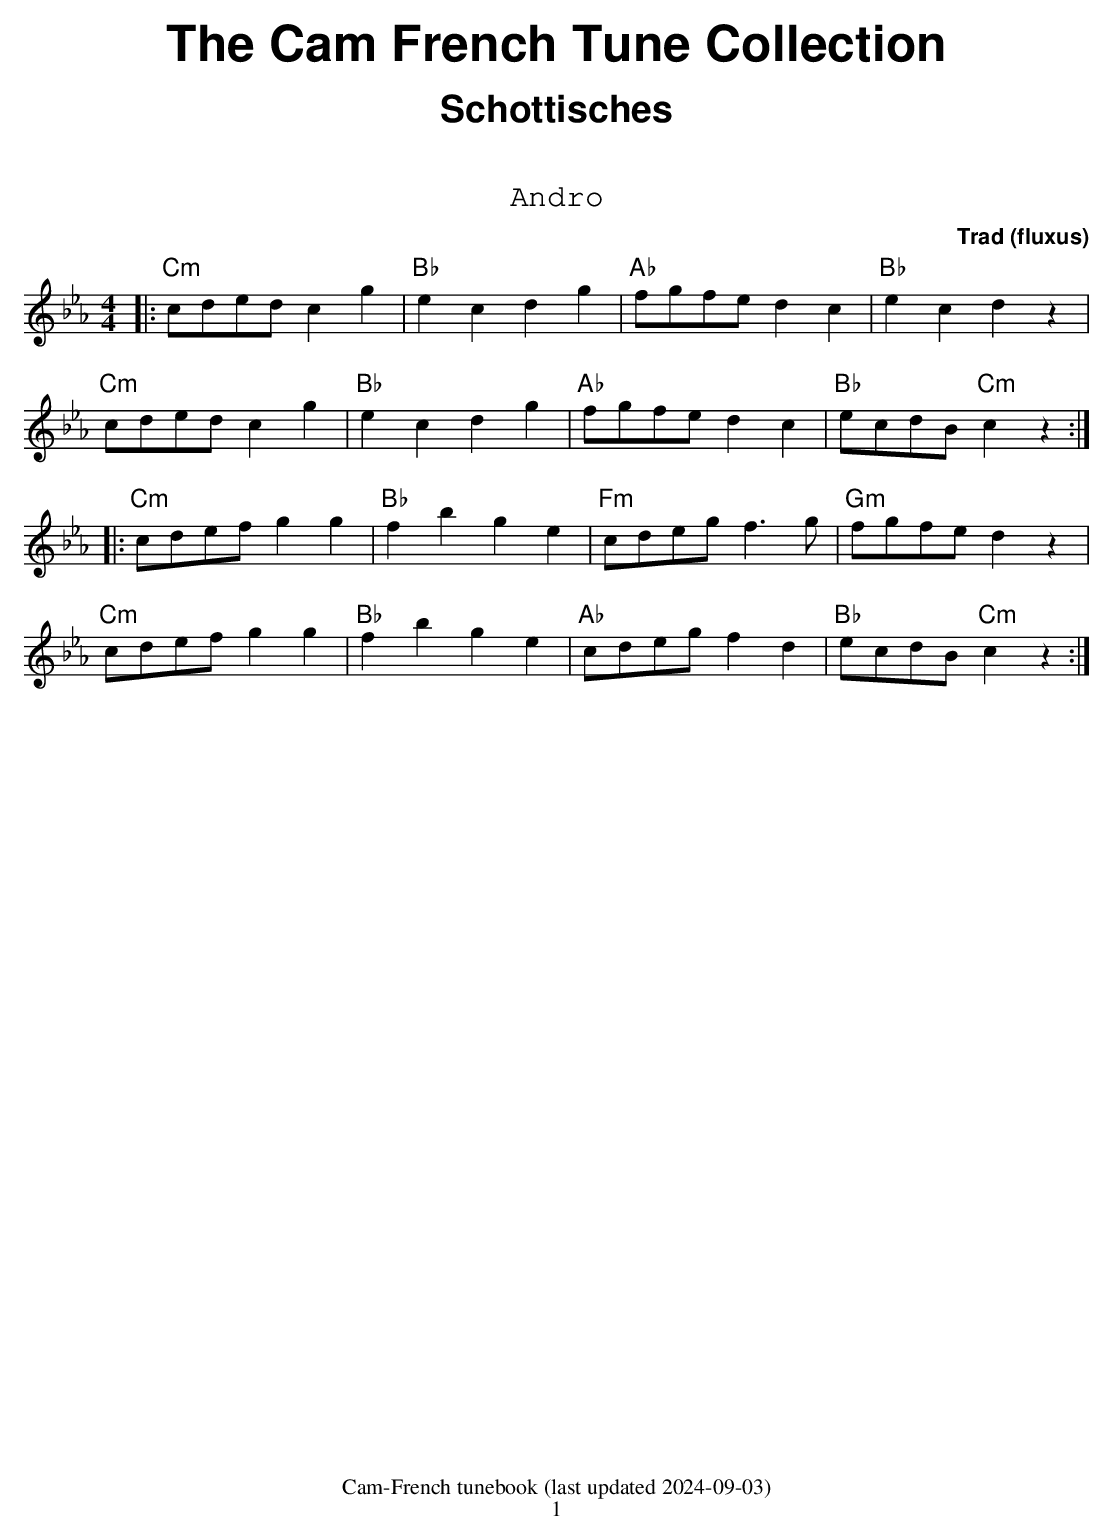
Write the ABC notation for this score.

X:1
T: Andro
C: Trad (fluxus)
M: 4/4
L: 1/8
K: Cmin
|:"Cm"cded c2g2|"Bb"e2c2 d2g2|"Ab"fgfe d2c2|"Bb"e2c2 d2z2|
"Cm"cded c2g2|"Bb"e2c2 d2g2|"Ab"fgfe d2c2|"Bb"ecdB "Cm" c2z2:|
|: "Cm" cdef g2g2|"Bb"f2b2 g2e2|"Fm"cdeg f3g|"Gm"fgfe d2z2|
"Cm"cdef g2g2|"Bb"f2b2 g2e2|"Ab"cdeg f2d2|"Bb"ecdB "Cm"c2z2:|
